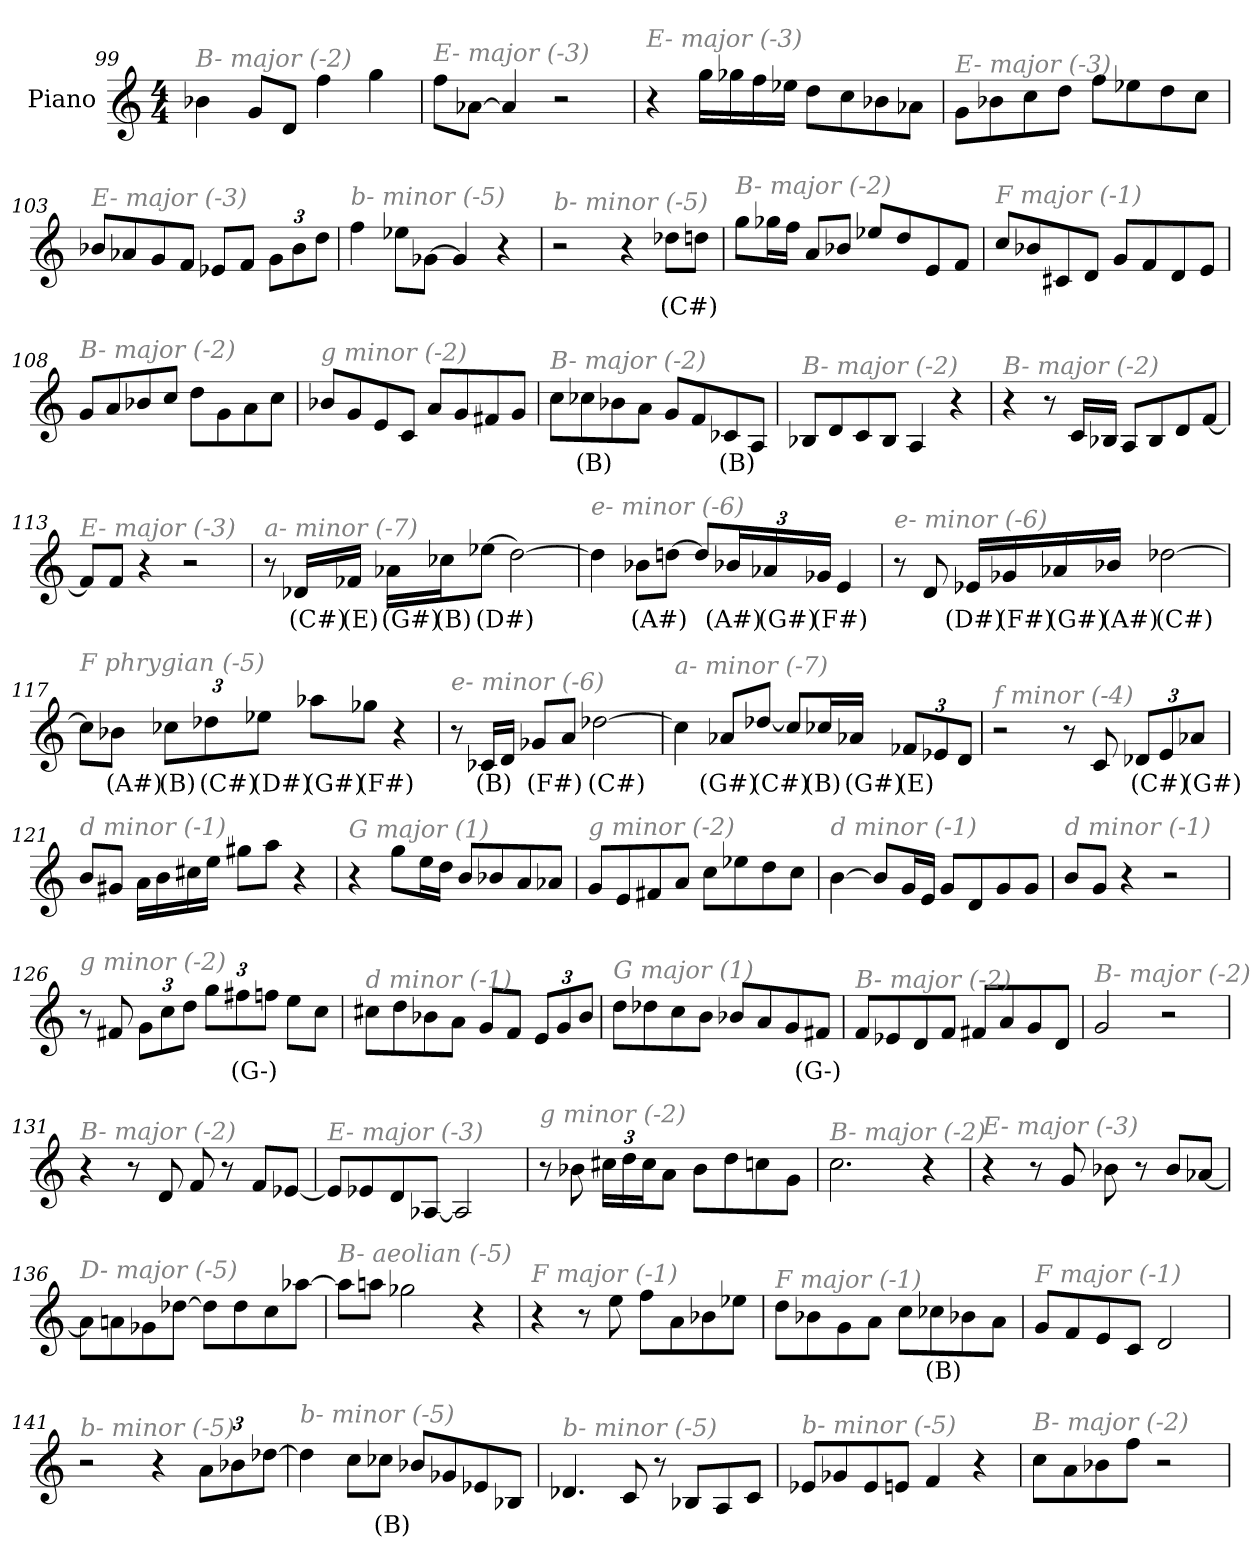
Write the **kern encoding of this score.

**kern	**text
*part1	*part1
*staff1	*staff1
*I"Piano	*
*I'Pno	*
*clefG2	*
*k[]	*
*M4/4	*
=99	=99
!LO:TX:i:color=#808080:t=B- major (-2)	!
4b-X\	.
8g/L	.
8d/J	.
4ff\	.
4gg\	.
=100	=100
!LO:TX:i:color=#808080:t=E- major (-3)	!
8ff\L	.
[8a-X\J	.
4a-/]	.
2r	.
!!LO:LB:g=z
=101	=101
!LO:TX:i:color=#808080:t=E- major (-3)	!
4r	.
16gg\LL	.
16gg-X\	.
16ff\	.
16ee-X\JJ	.
8dd\L	.
8cc\	.
8b-X\	.
8a-X\J	.
=102	=102
!LO:TX:i:color=#808080:t=E- major (-3)	!
8g\L	.
8b-X\	.
8cc\	.
8dd\J	.
8ff\L	.
8ee-X\	.
8dd\	.
8cc\J	.
=103	=103
!LO:TX:i:color=#808080:t=E- major (-3)	!
8b-X/L	.
8a-X/	.
8g/	.
8f/J	.
8e-X/L	.
8f/J	.
*Xbrackettup	*
12g\L	.
12b-\	.
12dd\J	.
=104	=104
!LO:TX:i:color=#808080:t=b- minor (-5)	!
4ff\	.
8ee-X\L	.
[8g-X\J	.
4g-/]	.
4r	.
!!LO:LB:g=z
=105	=105
!LO:TX:i:color=#808080:t=b- minor (-5)	!
2r	.
4r	.
8dd-Xi\L	(C#)
8dd\J	.
=106	=106
!LO:TX:i:color=#808080:t=B- major (-2)	!
8gg\L	.
16gg-X\L	.
16ff\JJ	.
8a/L	.
8b-X/J	.
8ee-X/L	.
8dd/	.
8e/	.
8f/J	.
=107	=107
!LO:TX:i:color=#808080:t=F major (-1)	!
8cc/L	.
8b-X/	.
8c#X/	.
8d/J	.
8g/L	.
8f/	.
8d/	.
8e/J	.
=108	=108
!LO:TX:i:color=#808080:t=B- major (-2)	!
8g/L	.
8a/	.
8b-X/	.
8cc/J	.
8dd\L	.
8g\	.
8a\	.
8cc\J	.
!!LO:LB:g=z
=109	=109
!LO:TX:i:color=#808080:t=g minor (-2)	!
8b-X/L	.
8g/	.
8e/	.
8c/J	.
8a/L	.
8g/	.
8f#X/	.
8g/J	.
=110	=110
!LO:TX:i:color=#808080:t=B- major (-2)	!
8cc\L	.
8cc-Xi\	(B)
8b-X\	.
8a\J	.
8g/L	.
8f/	.
8c-Xi/	(B)
8A/J	.
=111	=111
!LO:TX:i:color=#808080:t=B- major (-2)	!
8B-X/L	.
8d/	.
8c/	.
8B-/J	.
4A/	.
4r	.
=112	=112
!LO:TX:i:color=#808080:t=B- major (-2)	!
4r	.
8r	.
16c/LL	.
16B-X/JJ	.
8A/L	.
8B-/	.
8d/	.
[8f/J	.
!!LO:LB:g=z
=113	=113
!LO:TX:i:color=#808080:t=E- major (-3)	!
8f/L]	.
8f/J	.
4r	.
2r	.
=114	=114
!LO:TX:i:color=#808080:t=a- minor (-7)	!
8r	.
16d-Xi/LL	(C#)
16f-Xi/JJ	(E)
16a-Xi\LL	(G#)
16cc-Xi\J	(B)
[8ee-Xi\J	(D#)
2dd#\_	.
=115	=115
!LO:TX:i:color=#808080:t=e- minor (-6)	!
4dd#\]	.
8b-Xi\L	(A#)
[8ddn\J	.
8dd/L]	.
24b-Xi/L	(A#)
24a-Xi/	(G#)
24g-Xi/JJ	(F#)
4e/	.
=116	=116
!LO:TX:i:color=#808080:t=e- minor (-6)	!
8r	.
8d/	.
16e-Xi/LL	(D#)
16g-Xi/	(F#)
16a-Xi/	(G#)
16b-Xi/JJ	(A#)
[2dd-Xi\	(C#)
!!LO:LB:g=z
=117	=117
!LO:TX:i:color=#808080:t=F phrygian (-5)	!
8cc#\L]	.
8b-Xi\J	(A#)
12cc-Xi\L	(B)
12dd-Xi\	(C#)
12ee-Xi\J	(D#)
8aa-Xi\L	(G#)
8gg-Xi\J	(F#)
4r	.
=118	=118
!LO:TX:i:color=#808080:t=e- minor (-6)	!
8r	.
16c-Xi/LL	(B)
16d/JJ	.
8g-Xi/L	(F#)
8a/J	.
[2dd-Xi\	(C#)
=119	=119
!LO:TX:i:color=#808080:t=a- minor (-7)	!
4cc#\]	.
8a-Xi/L	(G#)
[8dd-Xi/J	(C#)
8cc#/L]	.
16cc-Xi/L	(B)
16a-Xi/JJ	(G#)
12f-Xi/L	(E)
12e-X/	.
12d/J	.
=120	=120
!LO:TX:i:color=#808080:t=f minor (-4)	!
2r	.
8r	.
8c/	.
12d-Xi/L	(C#)
12e/	.
12a-Xi/J	(G#)
!!LO:LB:g=z
=121	=121
!LO:TX:i:color=#808080:t=d minor (-1)	!
8b/L	.
8g#X/J	.
16a\LL	.
16b\	.
16cc#X\	.
16ee\JJ	.
8gg#X\L	.
8aa\J	.
4r	.
=122	=122
!LO:TX:i:color=#808080:t=G major (1)	!
4r	.
8gg\L	.
16ee\L	.
16dd\JJ	.
8b/L	.
8b-X/	.
8a/	.
8a-X/J	.
=123	=123
!LO:TX:i:color=#808080:t=g minor (-2)	!
8g/L	.
8e/	.
8f#X/	.
8a/J	.
8cc\L	.
8ee-X\	.
8dd\	.
8cc\J	.
=124	=124
!LO:TX:i:color=#808080:t=d minor (-1)	!
[4b\	.
8b/L]	.
16g/L	.
16e/JJ	.
8g/L	.
8d/	.
8g/	.
8g/J	.
!!LO:LB:g=z
=125	=125
!LO:TX:i:color=#808080:t=d minor (-1)	!
8b/L	.
8g/J	.
4r	.
2r	.
=126	=126
!LO:TX:i:color=#808080:t=g minor (-2)	!
8r	.
8f#X/	.
12g\L	.
12cc\	.
12dd\J	.
12gg\L	.
12ff#Xi\	(G-)
12ff\J	.
8ee\L	.
8cc\J	.
=127	=127
!LO:TX:i:color=#808080:t=d minor (-1)	!
8cc#X\L	.
8dd\	.
8b-X\	.
8a\J	.
8g/L	.
8f/J	.
12e/L	.
12g/	.
12b-/J	.
=128	=128
!LO:TX:i:color=#808080:t=G major (1)	!
8dd\L	.
8dd-X\	.
8cc\	.
8b\J	.
8b-X/L	.
8a/	.
8g/	.
8f#Xi/J	(G-)
!!LO:LB:g=z
=129	=129
!LO:TX:i:color=#808080:t=B- major (-2)	!
8f/L	.
8e-X/	.
8d/	.
8f/J	.
8f#X/L	.
8a/	.
8g/	.
8d/J	.
=130	=130
!LO:TX:i:color=#808080:t=B- major (-2)	!
2g/	.
2r	.
=131	=131
!LO:TX:i:color=#808080:t=B- major (-2)	!
4r	.
8r	.
8d/	.
8f/	.
8r	.
8f/L	.
[8e-X/J	.
=132	=132
!LO:TX:i:color=#808080:t=E- major (-3)	!
8e-/L]	.
8e-X/	.
8d/	.
[8A-X/J	.
2A-/]	.
=133	=133
!LO:TX:i:color=#808080:t=g minor (-2)	!
8r	.
8b-X\	.
24cc#X\LL	.
24dd\	.
24cc#\J	.
8a\J	.
8b-\L	.
8dd\	.
8ccn\	.
8g\J	.
!!LO:LB:g=z
=134	=134
!LO:TX:i:color=#808080:t=B- major (-2)	!
2.cc\	.
4r	.
=135	=135
!LO:TX:i:color=#808080:t=E- major (-3)	!
4r	.
8r	.
8g/	.
8b-X\	.
8r	.
8b-/L	.
[8a-X/J	.
=136	=136
!LO:TX:i:color=#808080:t=D- major (-5)	!
8a-\L]	.
8an\	.
8g-X\	.
[8dd-X\J	.
8dd-\L]	.
8dd-\	.
8cc\	.
[8aa-X\J	.
=137	=137
!LO:TX:i:color=#808080:t=B- aeolian (-5)	!
8aa-\L]	.
8aan\J	.
2gg-X\	.
4r	.
=138	=138
!LO:TX:i:color=#808080:t=F major (-1)	!
4r	.
8r	.
8ee\	.
8ff\L	.
8a\	.
8b-X\	.
8ee-X\J	.
!!LO:PB:g=z
=139	=139
!LO:TX:i:color=#808080:t=F major (-1)	!
8dd\L	.
8b-X\	.
8g\	.
8a\J	.
8cc\L	.
8cc-Xi\	(B)
8b-X\	.
8a\J	.
=140	=140
!LO:TX:i:color=#808080:t=F major (-1)	!
8g/L	.
8f/	.
8e/	.
8c/J	.
2d/	.
=141	=141
!LO:TX:i:color=#808080:t=b- minor (-5)	!
2r	.
4r	.
12a\L	.
12b-X\	.
[12dd-X\J	.
=142	=142
!LO:TX:i:color=#808080:t=b- minor (-5)	!
4dd-\]	.
8cc\L	.
8cc-Xi\J	(B)
8b-X/L	.
8g-X/	.
8e-X/	.
8B-X/J	.
=143	=143
!LO:TX:i:color=#808080:t=b- minor (-5)	!
4.d-X/	.
8c/	.
8r	.
8B-X/L	.
8A/	.
8c/J	.
!!LO:LB:g=z
=144	=144
!LO:TX:i:color=#808080:t=b- minor (-5)	!
8e-X/L	.
8g-X/	.
8e-/	.
8en/J	.
4f/	.
4r	.
=145	=145
!LO:TX:i:color=#808080:t=B- major (-2)	!
8cc\L	.
8a\	.
8b-X\	.
8ff\J	.
2r	.
=	=
*-	*-
